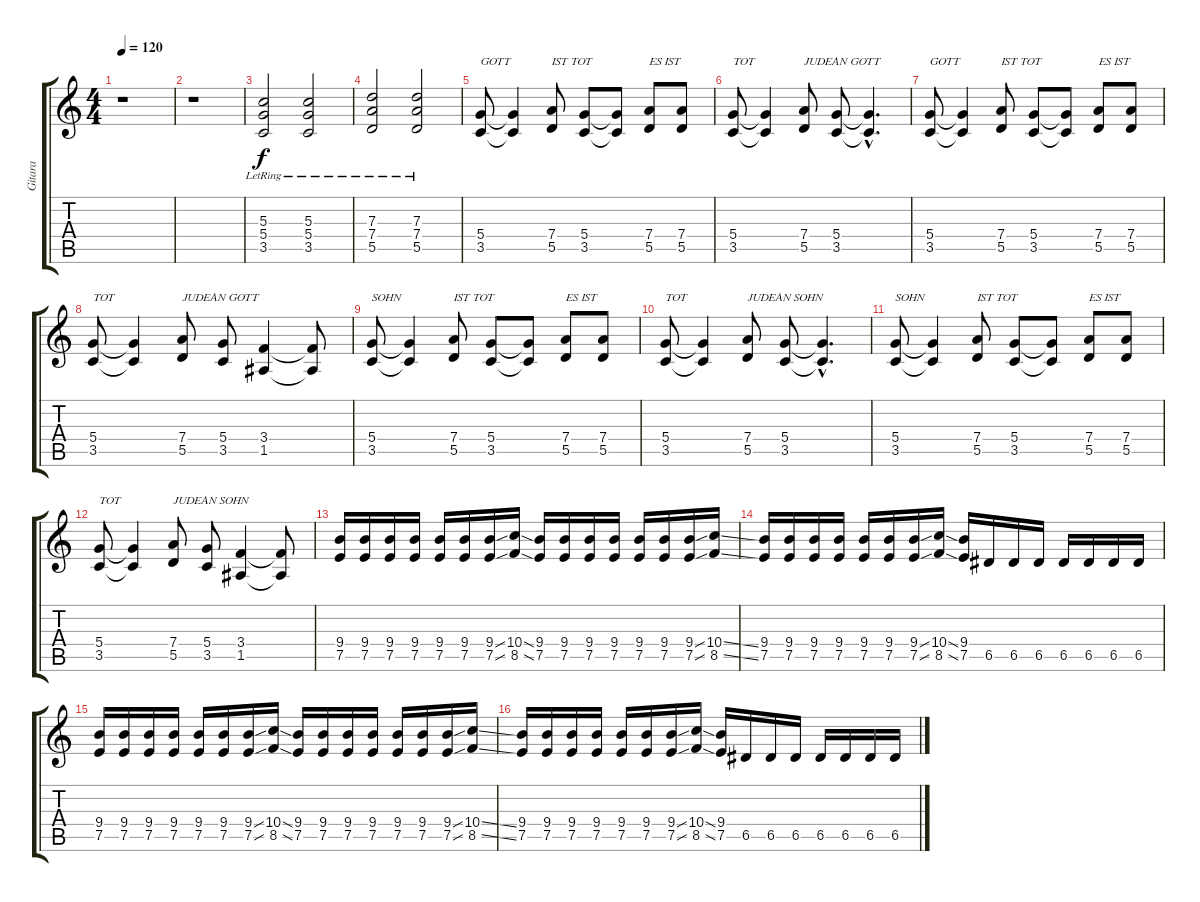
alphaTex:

\track ("Gitara" "Gitara") {instrument overdrivenguitar}
\staff {score tabs}
\tuning (E4 B3 G3 D3 A2 E2) {hide}
\ts (4 4)
\tempo 120
\clef g2
\ks c
r.1{dy f instrument overdrivenguitar} |
r.1 |
(5.3{lr} 5.4{lr} 3.5{lr}).2 (5.3{lr} 5.4{lr} 3.5{lr}).2 |
(7.3{lr} 7.4{lr} 5.5{lr}).2 (7.3{lr} 7.4{lr} 5.5{lr}).2 |
(5.4 3.5).8{txt "GOTT"} (5.4{t} 3.5{t}).4 (7.4 5.5).8{txt "IST TOT"} (5.4 3.5).8 (5.4{t} 3.5{t}).8 (7.4 5.5).8{txt "ES IST "} (7.4 5.5).8 |
(5.4 3.5).8{txt "TOT"} (5.4{t} 3.5{t}).4 (7.4 5.5).8{txt "JUDEAN GOTT"} (5.4 3.5).8 (5.4{hac t} 3.5{hac t}).4{d} |
(5.4 3.5).8{txt "GOTT"} (5.4{t} 3.5{t}).4 (7.4 5.5).8{txt "IST TOT"} (5.4 3.5).8 (5.4{t} 3.5{t}).8 (7.4 5.5).8{txt "ES IST"} (7.4 5.5).8 |
(5.4 3.5).8{txt "TOT"} (5.4{t} 3.5{t}).4 (7.4 5.5).8{txt "JUDEAN GOTT"} (5.4 3.5).8 (3.4 1.5).4 (3.4{t} 1.5{t}).8 |
(5.4 3.5).8{txt "SOHN"} (5.4{t} 3.5{t}).4 (7.4 5.5).8{txt "IST TOT"} (5.4 3.5).8 (5.4{t} 3.5{t}).8 (7.4 5.5).8{txt "ES IST "} (7.4 5.5).8 |
(5.4 3.5).8{txt "TOT"} (5.4{t} 3.5{t}).4 (7.4 5.5).8{txt "JUDEAN SOHN"} (5.4 3.5).8 (5.4{hac t} 3.5{hac t}).4{d} |
(5.4 3.5).8{txt "SOHN"} (5.4{t} 3.5{t}).4 (7.4 5.5).8{txt "IST TOT"} (5.4 3.5).8 (5.4{t} 3.5{t}).8 (7.4 5.5).8{txt "ES IST"} (7.4 5.5).8 |
(5.4 3.5).8{txt "TOT"} (5.4{t} 3.5{t}).4 (7.4 5.5).8{txt "JUDEAN SOHN"} (5.4 3.5).8 (3.4 1.5).4 (3.4{t} 1.5{t}).8 |
(9.4 7.5).16 (9.4 7.5).16 (9.4 7.5).16 (9.4 7.5).16 (9.4 7.5).16 (9.4 7.5).16 (9.4{ss} 7.5{ss}).16 (10.4{ss} 8.5{ss}).16 (9.4 7.5).16 (9.4 7.5).16 (9.4 7.5).16 (9.4 7.5).16 (9.4 7.5).16 (9.4 7.5).16 (9.4{ss} 7.5{ss}).16 (10.4{ss} 8.5{ss}).16 |
(9.4 7.5).16 (9.4 7.5).16 (9.4 7.5).16 (9.4 7.5).16 (9.4 7.5).16 (9.4 7.5).16 (9.4{ss} 7.5{ss}).16 (10.4{ss} 8.5{ss}).16 (9.4 7.5).16 6.5.16 6.5.16 6.5.16 6.5.16 6.5.16 6.5.16 6.5.16 |
(9.4 7.5).16 (9.4 7.5).16 (9.4 7.5).16 (9.4 7.5).16 (9.4 7.5).16 (9.4 7.5).16 (9.4{ss} 7.5{ss}).16 (10.4{ss} 8.5{ss}).16 (9.4 7.5).16 (9.4 7.5).16 (9.4 7.5).16 (9.4 7.5).16 (9.4 7.5).16 (9.4 7.5).16 (9.4{ss} 7.5{ss}).16 (10.4{ss} 8.5{ss}).16 |
(9.4 7.5).16 (9.4 7.5).16 (9.4 7.5).16 (9.4 7.5).16 (9.4 7.5).16 (9.4 7.5).16 (9.4{ss} 7.5{ss}).16 (10.4{ss} 8.5{ss}).16 (9.4 7.5).16 6.5.16 6.5.16 6.5.16 6.5.16 6.5.16 6.5.16 6.5.16
